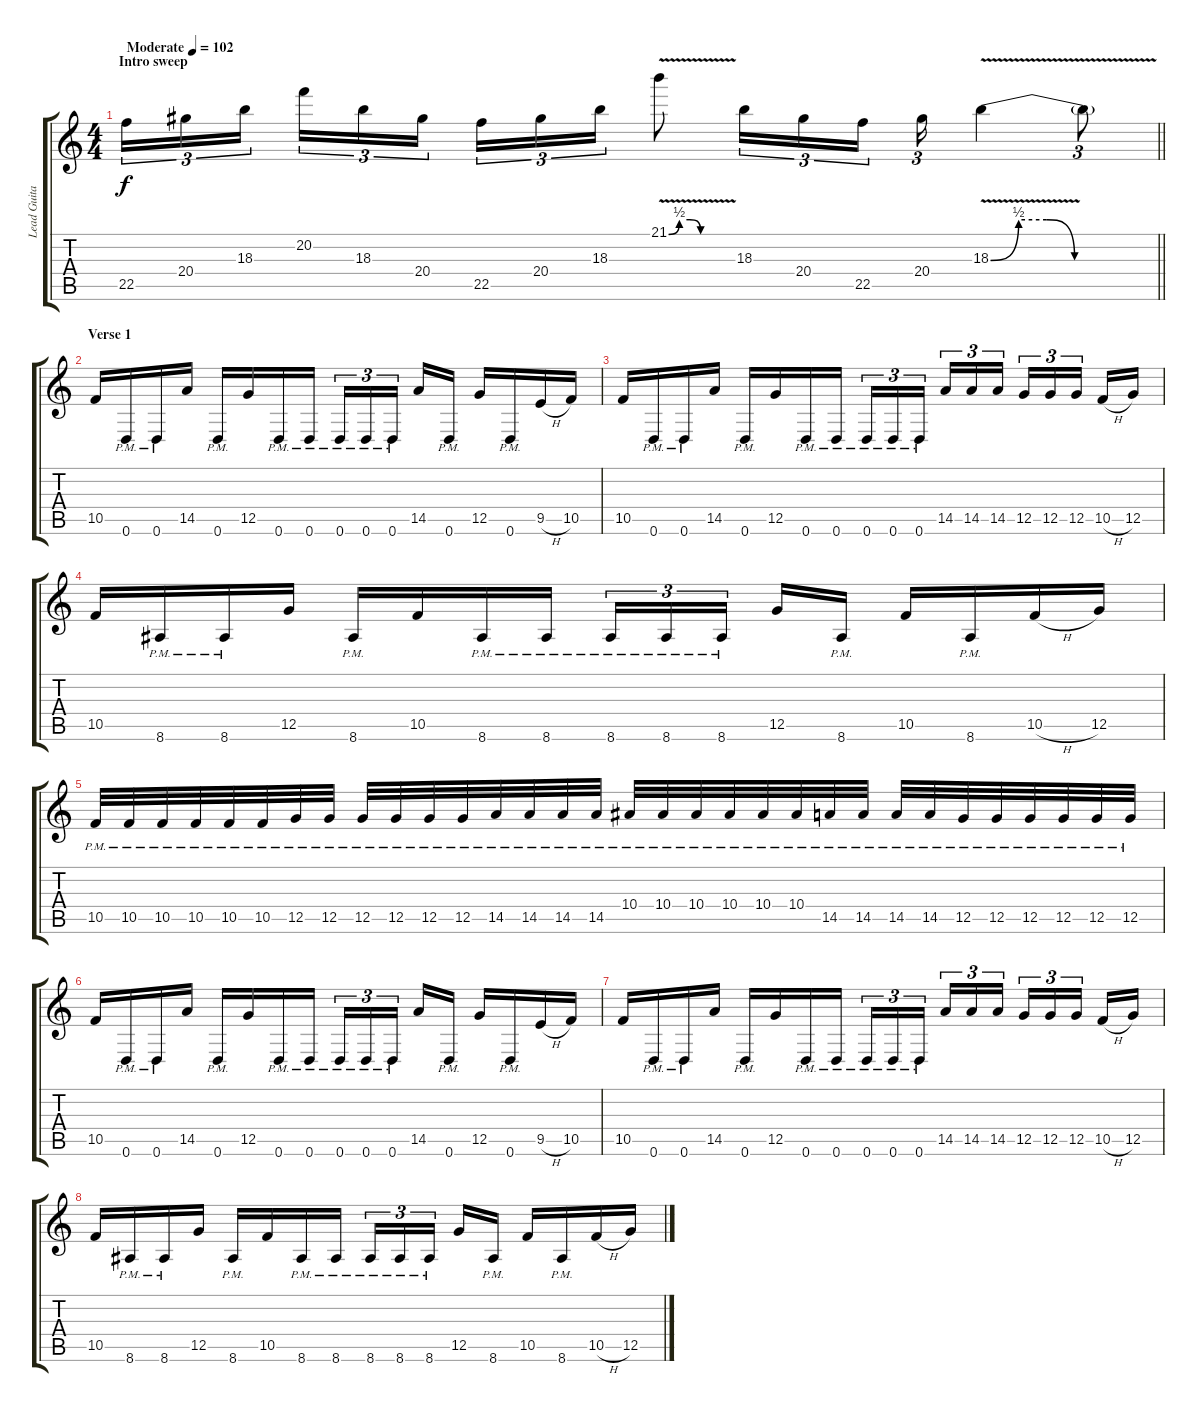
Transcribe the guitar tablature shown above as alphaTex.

\track ("Lead Guitar 1" "Lead Guita") {instrument overdrivenguitar}
\staff {score tabs}
\tuning (D4 A3 F3 C3 G2 D2) {hide}
\ts (4 4)
\section ("" "Intro sweep")
\tempo (102 "Moderate")
\clef g2
\barLineRight lightlight
\ks c
22.5.16{tu (3 2) dy f instrument overdrivenguitar} 20.4.16{tu (3 2)} 18.3.16{tu (3 2) beam splitsecondary} 20.2.16{tu (3 2)} 18.3.16{tu (3 2)} 20.4.16{tu (3 2)} 22.5.16{tu (3 2)} 20.4.16{tu (3 2)} 18.3.16{tu (3 2)} 21.1{be (custom 0 0 10 2 20 2 30 0 60 0) v}.8 18.3.16{tu (3 2)} 20.4.16{tu (3 2)} 22.5.16{tu (3 2) beam splitsecondary} 20.4.16{tu (3 2)} 18.3{be (custom 0 0 10 2 20 2 30 0 60 0) v}.4 18.3{t}.8{tu (3 2)} |
\section ("" "Verse 1")
10.5.16 0.6{pm}.16 0.6{pm}.16 14.5.16 0.6{pm}.16 12.5.16 0.6{pm}.16 0.6{pm}.16 0.6{pm}.16{tu (3 2)} 0.6{pm}.16{tu (3 2)} 0.6{pm}.16{tu (3 2) beam splitsecondary} 14.5.16 0.6{pm}.16 12.5.16 0.6{pm}.16 9.5{h}.16 10.5.16 |
10.5.16 0.6{pm}.16 0.6{pm}.16 14.5.16 0.6{pm}.16 12.5.16 0.6{pm}.16 0.6{pm}.16 0.6{pm}.16{tu (3 2)} 0.6{pm}.16{tu (3 2)} 0.6{pm}.16{tu (3 2) beam splitsecondary} 14.5.16{tu (3 2)} 14.5.16{tu (3 2)} 14.5.16{tu (3 2)} 12.5.16{tu (3 2)} 12.5.16{tu (3 2)} 12.5.16{tu (3 2) beam splitsecondary} 10.5{h}.16 12.5.16 |
10.5.16 8.6{pm}.16 8.6{pm}.16 12.5.16 8.6{pm}.16 10.5.16 8.6{pm}.16 8.6{pm}.16 8.6{pm}.16{tu (3 2)} 8.6{pm}.16{tu (3 2)} 8.6{pm}.16{tu (3 2) beam splitsecondary} 12.5.16 8.6{pm}.16 10.5.16 8.6{pm}.16 10.5{h}.16 12.5.16 |
10.5{pm}.32 10.5{pm}.32 10.5{pm}.32 10.5{pm}.32 10.5{pm}.32 10.5{pm}.32 12.5{pm}.32 12.5{pm}.32 12.5{pm}.32 12.5{pm}.32 12.5{pm}.32 12.5{pm}.32 14.5{pm}.32 14.5{pm}.32 14.5{pm}.32 14.5{pm}.32 10.4{pm}.32 10.4{pm}.32 10.4{pm}.32 10.4{pm}.32 10.4{pm}.32 10.4{pm}.32 14.5{pm}.32 14.5{pm}.32 14.5{pm}.32 14.5{pm}.32 12.5{pm}.32 12.5{pm}.32 12.5{pm}.32 12.5{pm}.32 12.5{pm}.32 12.5{pm}.32 |
10.5.16 0.6{pm}.16 0.6{pm}.16 14.5.16 0.6{pm}.16 12.5.16 0.6{pm}.16 0.6{pm}.16 0.6{pm}.16{tu (3 2)} 0.6{pm}.16{tu (3 2)} 0.6{pm}.16{tu (3 2) beam splitsecondary} 14.5.16 0.6{pm}.16 12.5.16 0.6{pm}.16 9.5{h}.16 10.5.16 |
10.5.16 0.6{pm}.16 0.6{pm}.16 14.5.16 0.6{pm}.16 12.5.16 0.6{pm}.16 0.6{pm}.16 0.6{pm}.16{tu (3 2)} 0.6{pm}.16{tu (3 2)} 0.6{pm}.16{tu (3 2) beam splitsecondary} 14.5.16{tu (3 2)} 14.5.16{tu (3 2)} 14.5.16{tu (3 2)} 12.5.16{tu (3 2)} 12.5.16{tu (3 2)} 12.5.16{tu (3 2) beam splitsecondary} 10.5{h}.16 12.5.16 |
10.5.16 8.6{pm}.16 8.6{pm}.16 12.5.16 8.6{pm}.16 10.5.16 8.6{pm}.16 8.6{pm}.16 8.6{pm}.16{tu (3 2)} 8.6{pm}.16{tu (3 2)} 8.6{pm}.16{tu (3 2) beam splitsecondary} 12.5.16 8.6{pm}.16 10.5.16 8.6{pm}.16 10.5{h}.16 12.5.16
